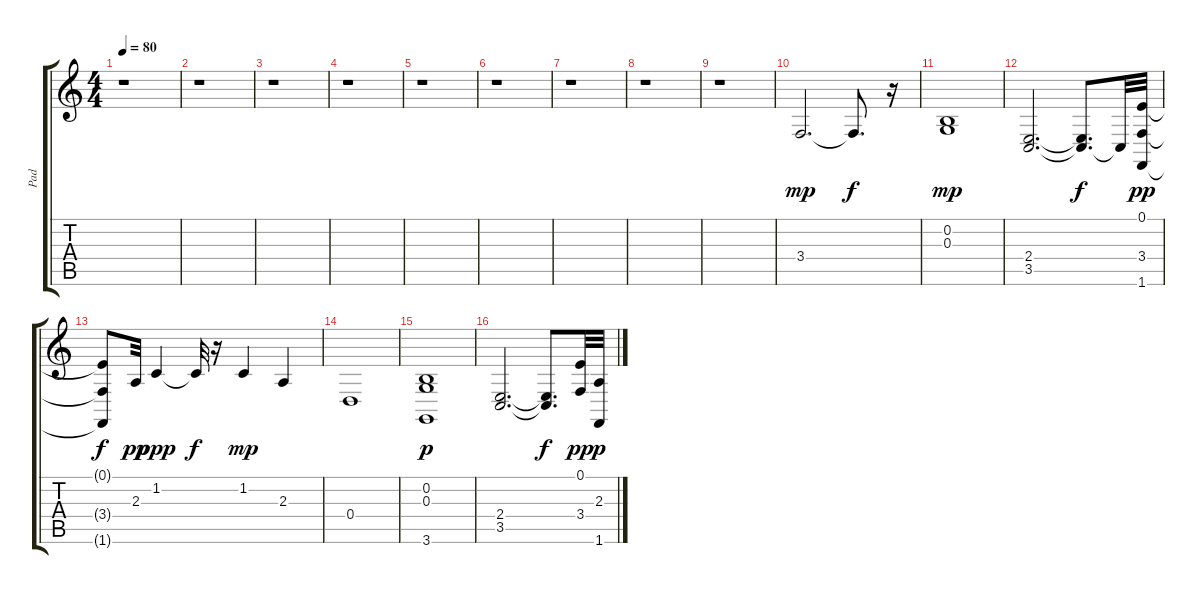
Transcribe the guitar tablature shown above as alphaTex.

\track ("Pad" "Pad") {instrument pad2warm}
\staff {score tabs}
\tuning (E4 B3 G3 D3 A2 E2) {hide}
\ts (4 4)
\tempo 80
\clef g2
\ks c
r.1{dy mp} |
r.1 |
r.1 |
r.1 |
r.1 |
r.1 |
r.1 |
r.1 |
r.1 |
3.4.2{d} 3.4{t}.8{d dy f} r.16 |
(0.2 0.3).1{dy mp} |
(2.4 3.5).2{d} (2.4{t} 3.5{t}).8{d dy f} 3.5{t}.32 (0.1 3.4 1.6).32{dy pp} |
(0.1{t} 3.4{t} 1.6{t}).8{dy f} 2.3.32{dy pp} 1.2.4{dy ppp} 1.2{t}.32{dy f} r.16 1.2.4{dy mp} 2.3.4 |
0.4.1 |
(0.2 0.3 3.6).1{dy p} |
(2.4 3.5).2{d} (2.4{t} 3.5{t}).8{d dy f} (0.1 3.4).32{dy pp} (2.3 1.6).32{dy p}
